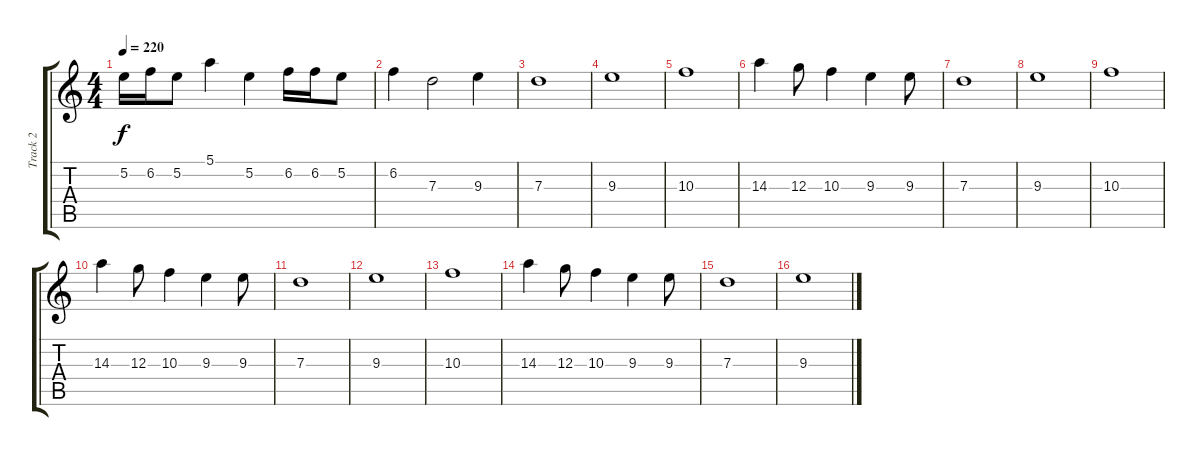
\track ("Track 2" "Track 2") {instrument overdrivenguitar}
\staff {score tabs}
\tuning (E4 B3 G3 D3 A2 D2) {hide}
\ts (4 4)
\tempo 220
\clef g2
\ks c
5.2.16{dy f} 6.2.16 5.2.8 5.1.4 5.2.4 6.2.16 6.2.16 5.2.8 |
6.2.4 7.3.2 9.3.4 |
7.3.1 |
9.3.1 |
10.3.1 |
14.3.4 12.3.8 10.3.4 9.3.4 9.3.8 |
7.3.1 |
9.3.1 |
10.3.1 |
14.3.4 12.3.8 10.3.4 9.3.4 9.3.8 |
7.3.1 |
9.3.1 |
10.3.1 |
14.3.4 12.3.8 10.3.4 9.3.4 9.3.8 |
7.3.1 |
9.3.1
